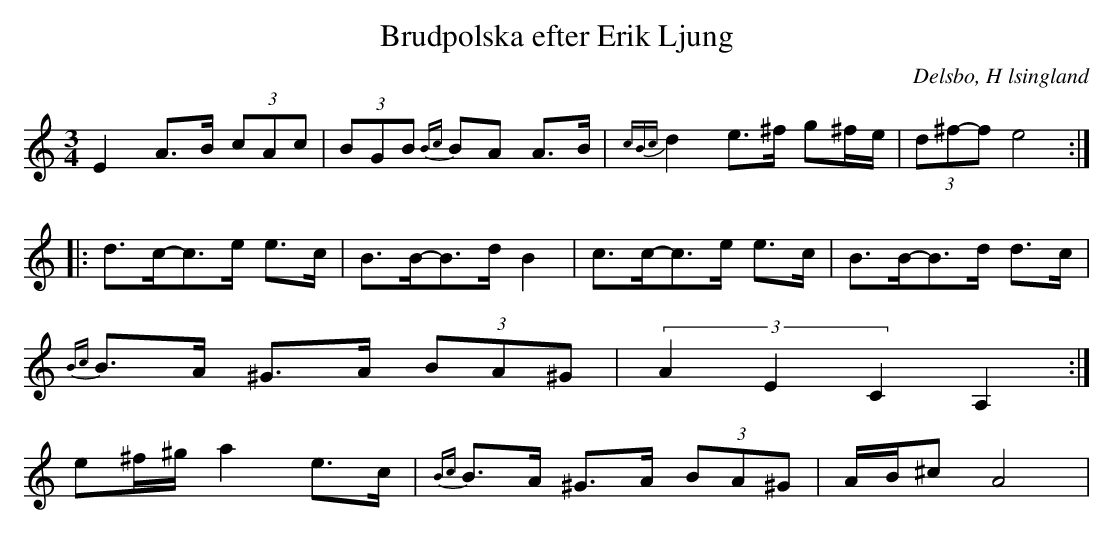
X:1
T: Brudpolska efter Erik Ljung
O: Delsbo, H lsingland
M: 3/4
L: 1/8
K: Am
E2 A>B (3cAc| (3BGB {Bc}BA A>B|{cBc}d2 e>^f g^f/e/|(3d^f-f e4 :|
|:d>c-c>e e>c|B>B-B>d B2|c>c-c>e e>c|B>B-B>d d>c|
{Bc}B>A ^G>A (3BA^G|(3A2E2C2 A,2:|
e^f/^g/ a2 e>c|{Bc}B>A ^G>A (3BA^G|A/B/^c A4|
